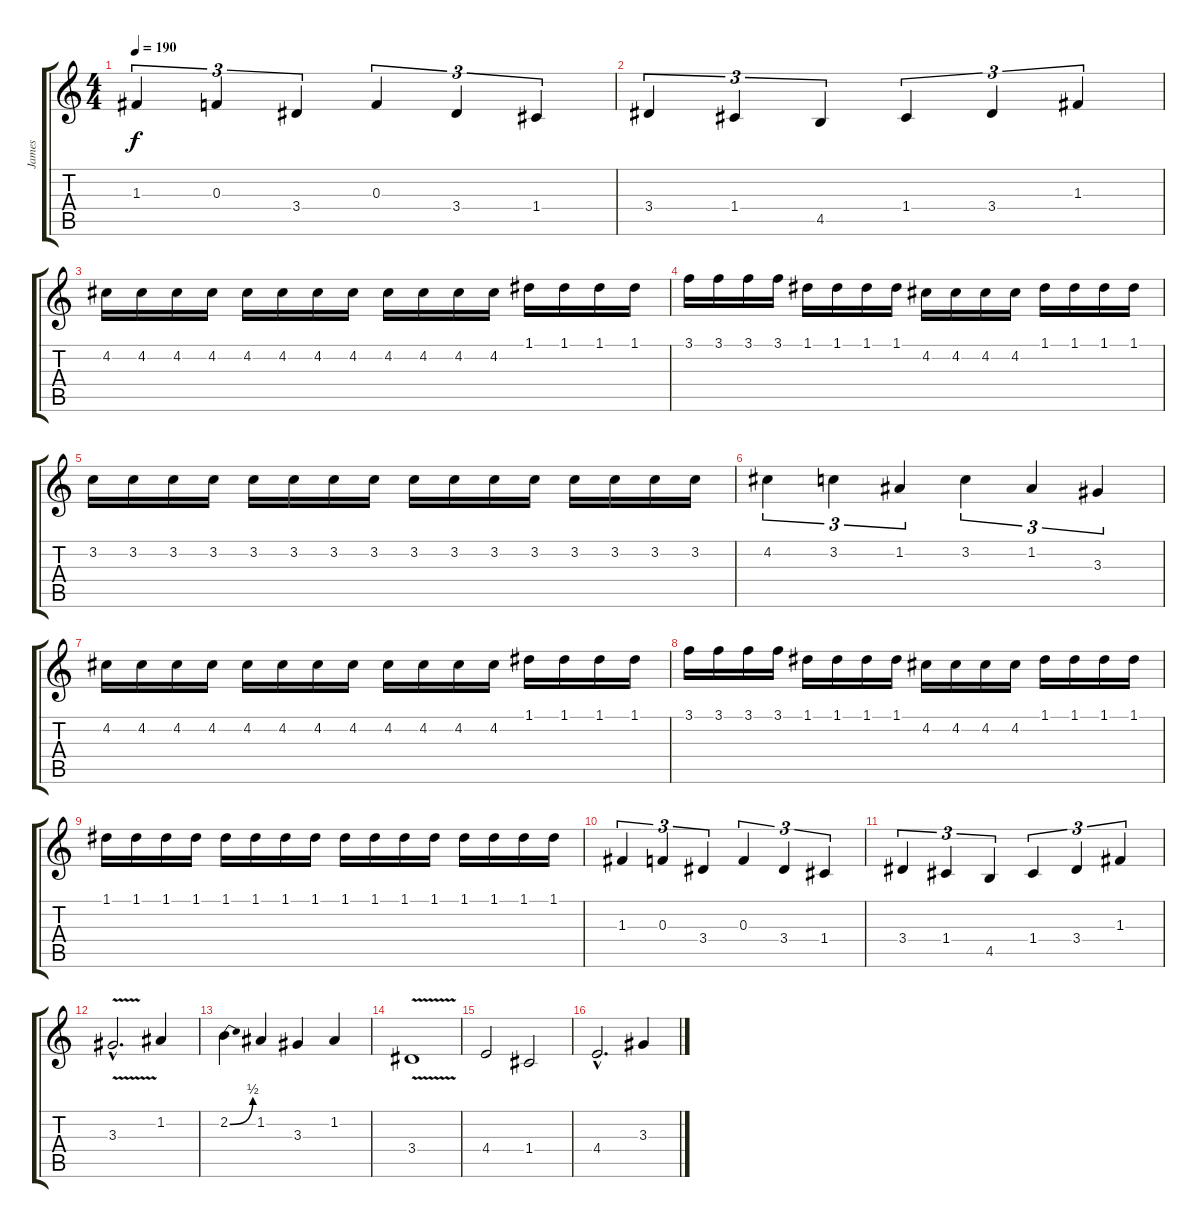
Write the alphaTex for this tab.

\track ("James" "James") {instrument distortionguitar}
\staff {score tabs}
\tuning (D4 A3 F3 C3 G2 D2) {hide}
\ts (4 4)
\tempo 190
\clef g2
\ks c
1.3.4{tu (3 2) dy f} 0.3.4{tu (3 2)} 3.4.4{tu (3 2)} 0.3.4{tu (3 2)} 3.4.4{tu (3 2)} 1.4.4{tu (3 2)} |
3.4.4{tu (3 2)} 1.4.4{tu (3 2)} 4.5.4{tu (3 2)} 1.4.4{tu (3 2)} 3.4.4{tu (3 2)} 1.3.4{tu (3 2)} |
4.2.16 4.2.16 4.2.16 4.2.16 4.2.16 4.2.16 4.2.16 4.2.16 4.2.16 4.2.16 4.2.16 4.2.16 1.1.16 1.1.16 1.1.16 1.1.16 |
3.1.16 3.1.16 3.1.16 3.1.16 1.1.16 1.1.16 1.1.16 1.1.16 4.2.16 4.2.16 4.2.16 4.2.16 1.1.16 1.1.16 1.1.16 1.1.16 |
3.2.16 3.2.16 3.2.16 3.2.16 3.2.16 3.2.16 3.2.16 3.2.16 3.2.16 3.2.16 3.2.16 3.2.16 3.2.16 3.2.16 3.2.16 3.2.16 |
4.2.4{tu (3 2)} 3.2.4{tu (3 2)} 1.2.4{tu (3 2)} 3.2.4{tu (3 2)} 1.2.4{tu (3 2)} 3.3.4{tu (3 2)} |
4.2.16 4.2.16 4.2.16 4.2.16 4.2.16 4.2.16 4.2.16 4.2.16 4.2.16 4.2.16 4.2.16 4.2.16 1.1.16 1.1.16 1.1.16 1.1.16 |
3.1.16 3.1.16 3.1.16 3.1.16 1.1.16 1.1.16 1.1.16 1.1.16 4.2.16 4.2.16 4.2.16 4.2.16 1.1.16 1.1.16 1.1.16 1.1.16 |
1.1.16 1.1.16 1.1.16 1.1.16 1.1.16 1.1.16 1.1.16 1.1.16 1.1.16 1.1.16 1.1.16 1.1.16 1.1.16 1.1.16 1.1.16 1.1.16 |
1.3.4{tu (3 2)} 0.3.4{tu (3 2)} 3.4.4{tu (3 2)} 0.3.4{tu (3 2)} 3.4.4{tu (3 2)} 1.4.4{tu (3 2)} |
3.4.4{tu (3 2)} 1.4.4{tu (3 2)} 4.5.4{tu (3 2)} 1.4.4{tu (3 2)} 3.4.4{tu (3 2)} 1.3.4{tu (3 2)} |
3.3{v hac}.2{d} 1.2.4 |
2.2{be (bend 0 0 60 2)}.4 1.2.4 3.3.4 1.2.4 |
3.4{v}.1 |
4.4.2 1.4.2 |
4.4{hac}.2{d} 3.3.4
